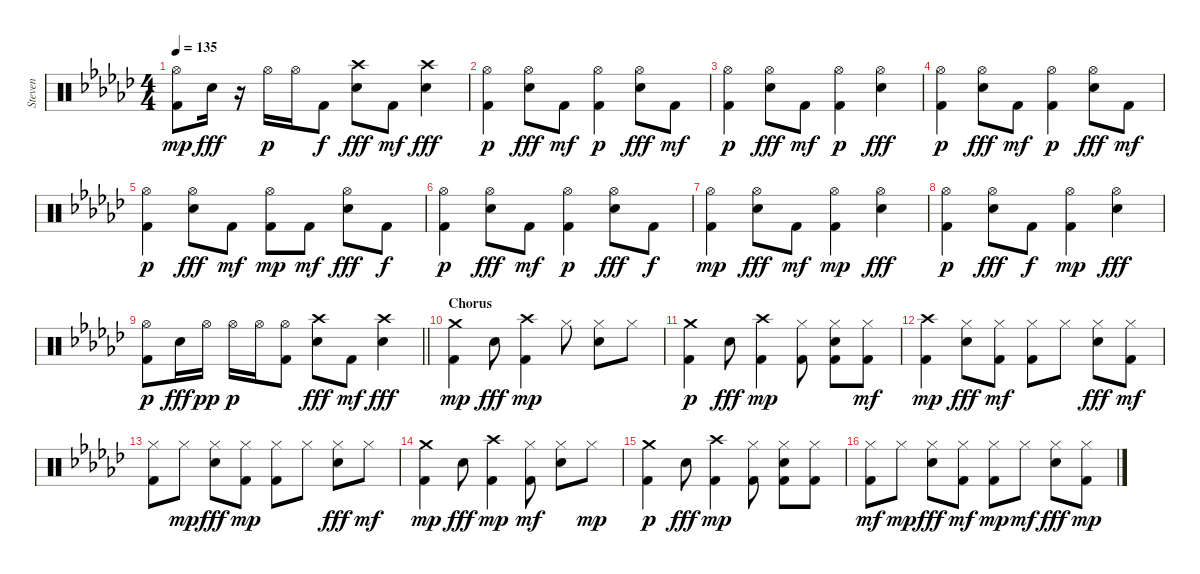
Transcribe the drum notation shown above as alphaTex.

\track ("Steven" "Steven") {instrument percussion}
\staff {score}
\articulation defaults
\ts (4 4)
\tempo 135
\clef neutral
\ks gb
("Kick (hit) 2" "Hi-Hat (open)").8{dy mp} "Electric Snare (hit)".16{dy fff} r.16 "Hi-Hat (open)".16{dy p} "Hi-Hat (open)".16 "Kick (hit) 2".8{dy f} ("Crash high (hit)" "Electric Snare (hit)").8{dy fff} "Kick (hit) 2".8{dy mf} ("Crash high (hit)" "Electric Snare (hit)").4{dy fff} |
("Kick (hit) 2" "Hi-Hat (open)").4{dy p} ("Hi-Hat (open)" "Electric Snare (hit)").8{dy fff} "Kick (hit) 2".8{dy mf} ("Kick (hit) 2" "Hi-Hat (open)").4{dy p} ("Hi-Hat (open)" "Electric Snare (hit)").8{dy fff} "Kick (hit) 2".8{dy mf} |
("Kick (hit) 2" "Hi-Hat (open)").4{dy p} ("Hi-Hat (open)" "Electric Snare (hit)").8{dy fff} "Kick (hit) 2".8{dy mf} ("Kick (hit) 2" "Hi-Hat (open)").4{dy p} ("Hi-Hat (open)" "Electric Snare (hit)").4{dy fff} |
("Kick (hit) 2" "Hi-Hat (open)").4{dy p} ("Hi-Hat (open)" "Electric Snare (hit)").8{dy fff} "Kick (hit) 2".8{dy mf} ("Kick (hit) 2" "Hi-Hat (open)").4{dy p} ("Hi-Hat (open)" "Electric Snare (hit)").8{dy fff} "Kick (hit) 2".8{dy mf} |
("Kick (hit) 2" "Hi-Hat (open)").4{dy p} ("Hi-Hat (open)" "Electric Snare (hit)").8{dy fff} "Kick (hit) 2".8{dy mf} ("Kick (hit) 2" "Hi-Hat (open)").8{dy mp} "Kick (hit) 2".8{dy mf} ("Hi-Hat (open)" "Electric Snare (hit)").8{dy fff} "Kick (hit) 2".8{dy f} |
("Kick (hit) 2" "Hi-Hat (open)").4{dy p} ("Hi-Hat (open)" "Electric Snare (hit)").8{dy fff} "Kick (hit) 2".8{dy mf} ("Kick (hit) 2" "Hi-Hat (open)").4{dy p} ("Hi-Hat (open)" "Electric Snare (hit)").8{dy fff} "Kick (hit) 2".8{dy f} |
("Kick (hit) 2" "Hi-Hat (open)").4{dy mp} ("Hi-Hat (open)" "Electric Snare (hit)").8{dy fff} "Kick (hit) 2".8{dy mf} ("Kick (hit) 2" "Hi-Hat (open)").4{dy mp} ("Hi-Hat (open)" "Electric Snare (hit)").4{dy fff} |
("Kick (hit) 2" "Hi-Hat (open)").4{dy p} ("Hi-Hat (open)" "Electric Snare (hit)").8{dy fff} "Kick (hit) 2".8{dy f} ("Kick (hit) 2" "Hi-Hat (open)").4{dy mp} ("Hi-Hat (open)" "Electric Snare (hit)").4{dy fff} |
\barLineRight lightlight
("Kick (hit) 2" "Hi-Hat (open)").8{dy p} "Electric Snare (hit)".16{dy fff} "Hi-Hat (open)".16{dy pp} "Hi-Hat (open)".16{dy p} "Hi-Hat (open)".16 ("Kick (hit) 2" "Hi-Hat (open)").8 ("Crash high (hit)" "Electric Snare (hit)").8{dy fff} "Kick (hit) 2".8{dy mf} ("Crash high (hit)" "Electric Snare (hit)").4{dy fff} |
\section ("" "Chorus")
("Kick (hit) 2" "Crash medium (hit)").4{dy mp} "Electric Snare (hit)".8{dy fff} ("Kick (hit) 2" "Crash high (hit)").4{dy mp} "Hi-Hat (closed)".8 ("Hi-Hat (closed)" "Electric Snare (hit)").8 "Hi-Hat (closed)".8 |
("Kick (hit) 2" "Crash medium (hit)").4{dy p} "Electric Snare (hit)".8{dy fff} ("Kick (hit) 2" "Crash high (hit)").4{dy mp} ("Kick (hit) 2" "Hi-Hat (closed)").8 ("Kick (hit) 2" "Hi-Hat (closed)" "Electric Snare (hit)").8 ("Kick (hit) 2" "Hi-Hat (closed)").8{dy mf} |
("Kick (hit) 2" "Crash high (hit)").4{dy mp} ("Hi-Hat (closed)" "Electric Snare (hit)").8{dy fff} ("Kick (hit) 2" "Hi-Hat (closed)").8{dy mf} ("Kick (hit) 2" "Hi-Hat (closed)").8 "Hi-Hat (closed)".8 ("Hi-Hat (closed)" "Electric Snare (hit)").8{dy fff} ("Kick (hit) 2" "Hi-Hat (closed)").8{dy mf} |
("Kick (hit) 2" "Hi-Hat (closed)").8 "Hi-Hat (closed)".8{dy mp} ("Hi-Hat (closed)" "Electric Snare (hit)").8{dy fff} ("Kick (hit) 2" "Hi-Hat (closed)").8{dy mp} ("Kick (hit) 2" "Hi-Hat (closed)").8 "Hi-Hat (closed)".8 ("Hi-Hat (closed)" "Electric Snare (hit)").8{dy fff} "Hi-Hat (closed)".8{dy mf} |
("Kick (hit) 2" "Crash medium (hit)").4{dy mp} "Electric Snare (hit)".8{dy fff} ("Kick (hit) 2" "Crash high (hit)").4{dy mp} ("Kick (hit) 2" "Hi-Hat (closed)").8{dy mf} ("Hi-Hat (closed)" "Electric Snare (hit)").8 "Hi-Hat (closed)".8{dy mp} |
("Kick (hit) 2" "Crash medium (hit)").4{dy p} "Electric Snare (hit)".8{dy fff} ("Kick (hit) 2" "Crash high (hit)").4{dy mp} ("Kick (hit) 2" "Hi-Hat (closed)").8 ("Kick (hit) 2" "Hi-Hat (closed)" "Electric Snare (hit)").8 ("Kick (hit) 2" "Hi-Hat (closed)").8 |
("Kick (hit) 2" "Hi-Hat (closed)").8{dy mf} "Hi-Hat (closed)".8{dy mp} ("Hi-Hat (closed)" "Electric Snare (hit)").8{dy fff} ("Kick (hit) 2" "Hi-Hat (closed)").8{dy mf} ("Kick (hit) 2" "Hi-Hat (closed)").8{dy mp} "Hi-Hat (closed)".8{dy mf} ("Hi-Hat (closed)" "Electric Snare (hit)").8{dy fff} ("Kick (hit) 2" "Hi-Hat (closed)").8{dy mp}
